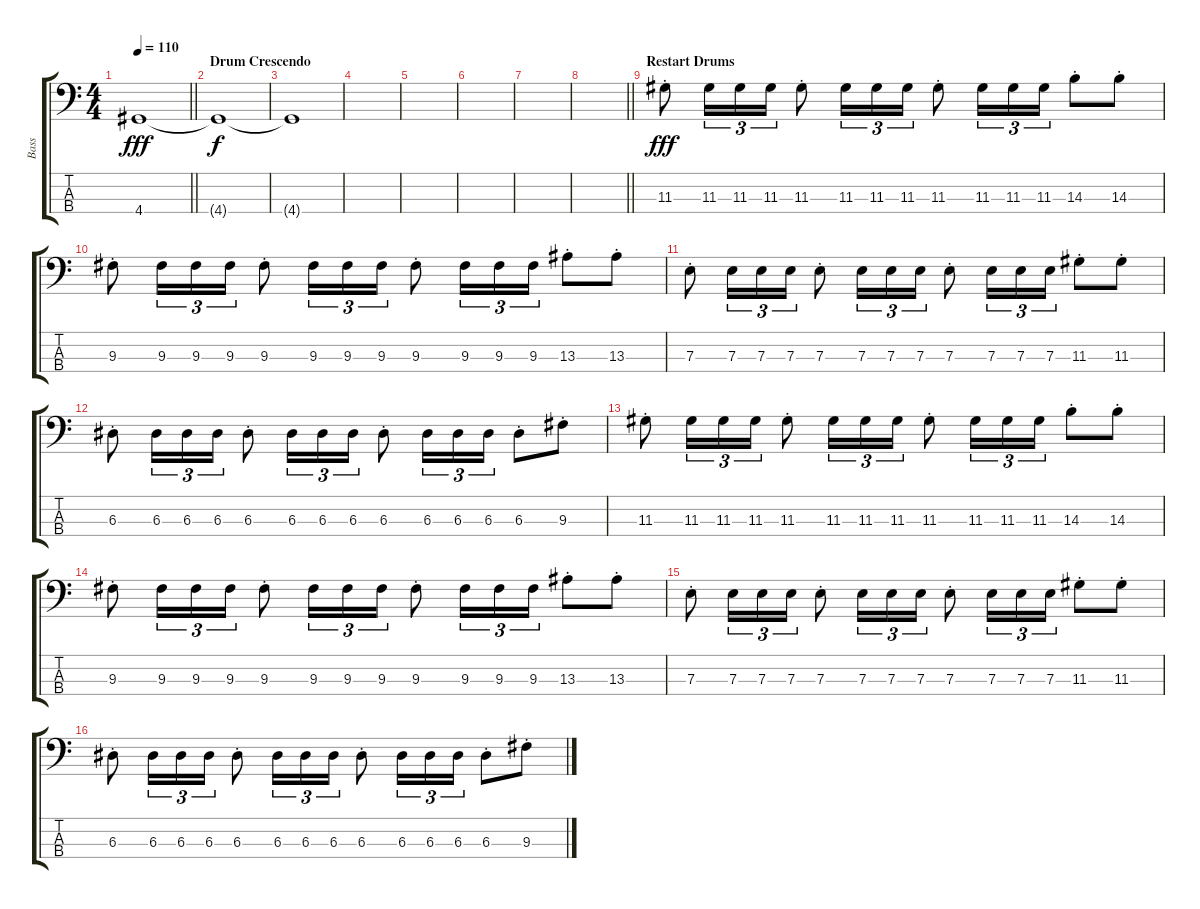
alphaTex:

\track ("Bass" "Bass") {instrument distortionguitar}
\staff {score tabs}
\tuning (G2 D2 A1 E1) {hide}
\ts (4 4)
\tempo 110
\clef f4
\barLineRight lightlight
\ks c
4.4.1{dy fff} |
\section ("" "Drum Crescendo")
4.4{t}.1{dy f} |
4.4{t}.1 |
|
|
|
|
\barLineRight lightlight
|
\section ("" "Restart Drums")
11.3{st}.8{dy fff} 11.3.16{tu (3 2)} 11.3.16{tu (3 2)} 11.3.16{tu (3 2)} 11.3{st}.8 11.3.16{tu (3 2)} 11.3.16{tu (3 2)} 11.3.16{tu (3 2)} 11.3{st}.8 11.3.16{tu (3 2)} 11.3.16{tu (3 2)} 11.3.16{tu (3 2)} 14.3{st}.8 14.3{st}.8 |
9.3{st}.8 9.3.16{tu (3 2)} 9.3.16{tu (3 2)} 9.3.16{tu (3 2)} 9.3{st}.8 9.3.16{tu (3 2)} 9.3.16{tu (3 2)} 9.3.16{tu (3 2)} 9.3{st}.8 9.3.16{tu (3 2)} 9.3.16{tu (3 2)} 9.3.16{tu (3 2)} 13.3{st}.8 13.3{st}.8 |
7.3{st}.8 7.3.16{tu (3 2)} 7.3.16{tu (3 2)} 7.3.16{tu (3 2)} 7.3{st}.8 7.3.16{tu (3 2)} 7.3.16{tu (3 2)} 7.3.16{tu (3 2)} 7.3{st}.8 7.3.16{tu (3 2)} 7.3.16{tu (3 2)} 7.3.16{tu (3 2)} 11.3{st}.8 11.3{st}.8 |
6.3{st}.8 6.3.16{tu (3 2)} 6.3.16{tu (3 2)} 6.3.16{tu (3 2)} 6.3{st}.8 6.3.16{tu (3 2)} 6.3.16{tu (3 2)} 6.3.16{tu (3 2)} 6.3{st}.8 6.3.16{tu (3 2)} 6.3.16{tu (3 2)} 6.3.16{tu (3 2)} 6.3{st}.8 9.3{st}.8 |
11.3{st}.8 11.3.16{tu (3 2)} 11.3.16{tu (3 2)} 11.3.16{tu (3 2)} 11.3{st}.8 11.3.16{tu (3 2)} 11.3.16{tu (3 2)} 11.3.16{tu (3 2)} 11.3{st}.8 11.3.16{tu (3 2)} 11.3.16{tu (3 2)} 11.3.16{tu (3 2)} 14.3{st}.8 14.3{st}.8 |
9.3{st}.8 9.3.16{tu (3 2)} 9.3.16{tu (3 2)} 9.3.16{tu (3 2)} 9.3{st}.8 9.3.16{tu (3 2)} 9.3.16{tu (3 2)} 9.3.16{tu (3 2)} 9.3{st}.8 9.3.16{tu (3 2)} 9.3.16{tu (3 2)} 9.3.16{tu (3 2)} 13.3{st}.8 13.3{st}.8 |
7.3{st}.8 7.3.16{tu (3 2)} 7.3.16{tu (3 2)} 7.3.16{tu (3 2)} 7.3{st}.8 7.3.16{tu (3 2)} 7.3.16{tu (3 2)} 7.3.16{tu (3 2)} 7.3{st}.8 7.3.16{tu (3 2)} 7.3.16{tu (3 2)} 7.3.16{tu (3 2)} 11.3{st}.8 11.3{st}.8 |
6.3{st}.8 6.3.16{tu (3 2)} 6.3.16{tu (3 2)} 6.3.16{tu (3 2)} 6.3{st}.8 6.3.16{tu (3 2)} 6.3.16{tu (3 2)} 6.3.16{tu (3 2)} 6.3{st}.8 6.3.16{tu (3 2)} 6.3.16{tu (3 2)} 6.3.16{tu (3 2)} 6.3{st}.8 9.3{st}.8
